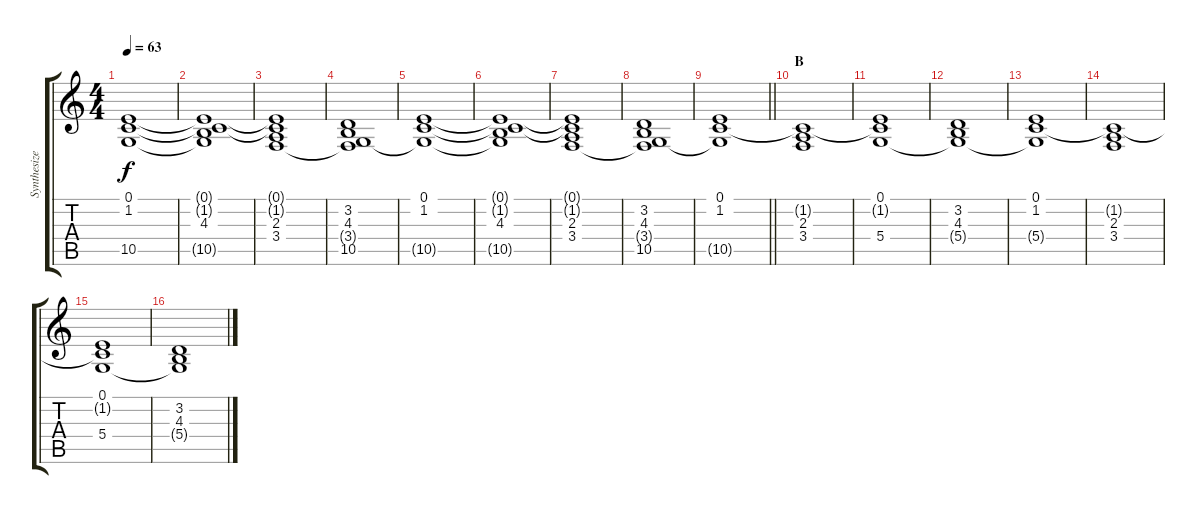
\track ("Synthesizer II" "Synthesize") {instrument pad2warm}
\staff {score tabs}
\tuning (E4 B3 G3 D3 A2 E2) {hide}
\ts (4 4)
\tempo 63
\clef g2
\ks c
(0.1 1.2 10.5{t}).1{dy f} |
(0.1{t} 1.2{t} 4.3 10.5{t}).1 |
(0.1{t} 1.2{t} 2.3 3.4).1 |
(3.2 4.3 3.4{t} 10.5).1 |
(0.1 1.2 10.5{t}).1 |
(0.1{t} 1.2{t} 4.3 10.5{t}).1 |
(0.1{t} 1.2{t} 2.3 3.4).1 |
(3.2 4.3 3.4{t} 10.5).1 |
\barLineRight lightlight
(0.1 1.2 10.5{t}).1 |
\section ("" "B")
(1.2{t} 2.3 3.4).1 |
(0.1 1.2{t} 5.4).1 |
(3.2 4.3 5.4{t}).1 |
(0.1 1.2 5.4{t}).1 |
(1.2{t} 2.3 3.4).1 |
(0.1 1.2{t} 5.4).1 |
(3.2 4.3 5.4{t}).1
